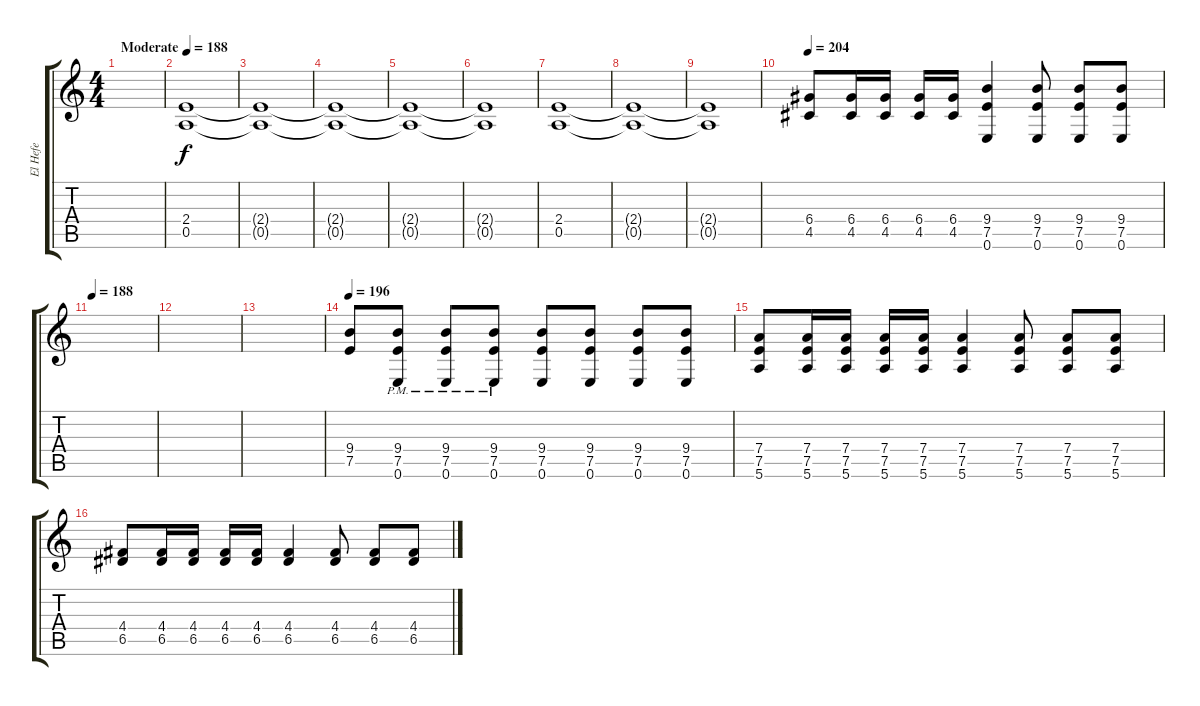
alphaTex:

\track ("El Hefe" "El Hefe") {instrument distortionguitar}
\staff {score tabs}
\tuning (E4 B3 G3 D3 A2 E2) {hide}
\ts (4 4)
\tempo (188 "Moderate")
\clef g2
\ks c
|
(2.4 0.5).1 |
(2.4{t} 0.5{t}).1 |
(2.4{t} 0.5{t}).1 |
(2.4{t} 0.5{t}).1 |
(2.4{t} 0.5{t}).1 |
(2.4 0.5).1 |
(2.4{t} 0.5{t}).1 |
(2.4{t} 0.5{t}).1 |
\tempo 204
(6.4 4.5).8 (6.4 4.5).16 (6.4 4.5).16 (6.4 4.5).16 (6.4 4.5).16 (9.4 7.5 0.6).4 (9.4 7.5 0.6).8 (9.4 7.5 0.6).8 (9.4 7.5 0.6).8 |
\tempo 188
|
|
|
\tempo 196
(9.4 7.5).8 (9.4{pm} 7.5{pm} 0.6{pm}).8 (9.4{pm} 7.5{pm} 0.6{pm}).8 (9.4{pm} 7.5{pm} 0.6{pm}).8 (9.4 7.5 0.6).8 (9.4 7.5 0.6).8 (9.4 7.5 0.6).8 (9.4 7.5 0.6).8 |
(7.4 7.5 5.6).8 (7.4 7.5 5.6).16 (7.4 7.5 5.6).16 (7.4 7.5 5.6).16 (7.4 7.5 5.6).16 (7.4 7.5 5.6).4 (7.4 7.5 5.6).8 (7.4 7.5 5.6).8 (7.4 7.5 5.6).8 |
(4.4 6.5).8 (4.4 6.5).16 (4.4 6.5).16 (4.4 6.5).16 (4.4 6.5).16 (4.4 6.5).4 (4.4 6.5).8 (4.4 6.5).8 (4.4 6.5).8
